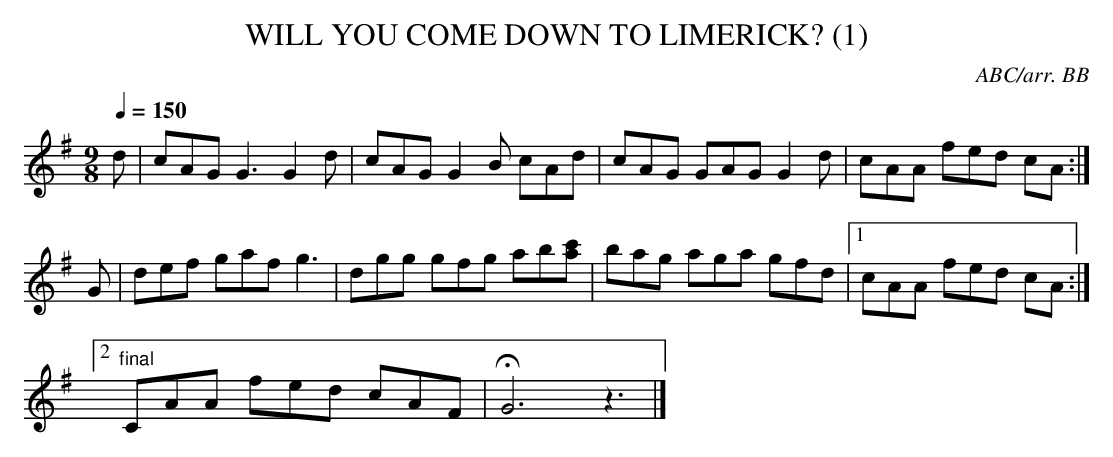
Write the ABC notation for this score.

X:1
T:WILL YOU COME DOWN TO LIMERICK? (1)
C:ABC/arr. BB
M:9/8
L:1/8
Q:1/4=150
K:G
d|cAG G3 G2d|cAG G2B cAd|cAG GAG G2d|cAA fed cA :|
G|def gaf g3|dgg gfg ab[ac']|bag aga gfd|1 cAA fed cA :|
[2 "final" CAA fed cAF|HG6z3|]
